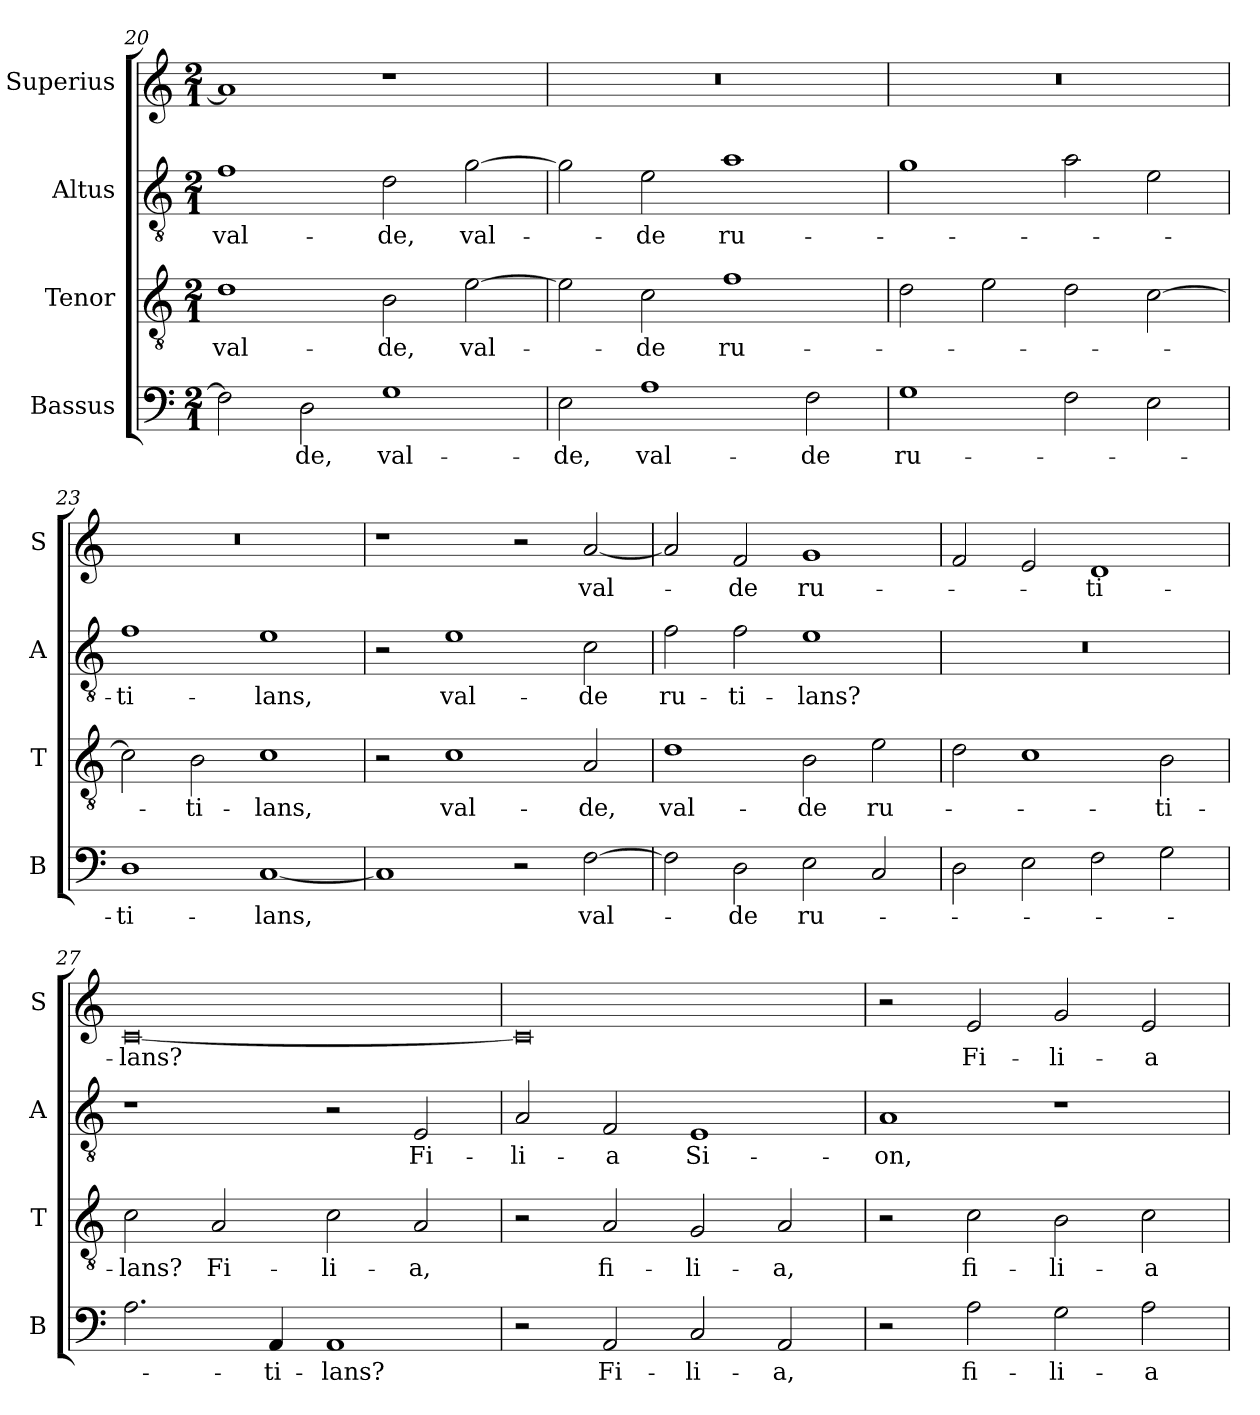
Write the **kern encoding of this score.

**kern	**text	**kern	**text	**kern	**text	**kern	**text
*part4	*part4	*part3	*part3	*part2	*part2	*part1	*part1
*staff4	*staff4	*staff3	*staff3	*staff2	*staff2	*staff1	*staff1
*I"Bassus	*	*I"Tenor	*	*I"Altus	*	*I"Superius	*
*I'B	*	*I'T	*	*I'A	*	*I'S	*
*clefF4	*	*clefGv2	*	*clefGv2	*	*clefG2	*
*k[]	*	*k[]	*	*k[]	*	*k[]	*
*M2/1	*	*M2/1	*	*M2/1	*	*M2/1	*
=20	=20	=20	=20	=20	=20	=20	=20
2F]	.	1d	val-	1f	val-	1a]	.
2D	-de,	.	.	.	.	.	.
1G	val-	2B	-de,	2d	-de,	1r	.
.	.	[2e	val-	[2g	val-	.	.
=21	=21	=21	=21	=21	=21	=21	=21
2E	-de,	2e]	.	2g]	.	0r	.
1A	val-	2c	-de	2e	-de	.	.
.	.	1f	ru-	1a	ru-	.	.
2F	-de	.	.	.	.	.	.
=22	=22	=22	=22	=22	=22	=22	=22
1G	ru-	2d	.	1g	.	0r	.
.	.	2e	.	.	.	.	.
2F	.	2d	.	2a	.	.	.
2E	.	[2c	.	2e	.	.	.
=23	=23	=23	=23	=23	=23	=23	=23
1D	-ti-	2c]	.	1f	-ti-	0r	.
.	.	2B	-ti-	.	.	.	.
[1C	-lans,	1c	-lans,	1e	-lans,	.	.
=24	=24	=24	=24	=24	=24	=24	=24
1C]	.	2r	.	2r	.	1r	.
.	.	1c	val-	1e	val-	.	.
2r	.	.	.	.	.	2r	.
[2F	val-	2A	-de,	2c	-de	[2a	val-
=25	=25	=25	=25	=25	=25	=25	=25
2F]	.	1d	val-	2f	ru-	2a]	.
2D	-de	.	.	2f	-ti-	2f	-de
2E	ru-	2B	-de	1e	-lans?	1g	ru-
2C	.	2e	ru-	.	.	.	.
=26	=26	=26	=26	=26	=26	=26	=26
2D	.	2d	.	0r	.	2f	.
2E	.	1c	.	.	.	2e	.
2F	.	.	.	.	.	1d	-ti-
2G	.	2B	-ti-	.	.	.	.
=27	=27	=27	=27	=27	=27	=27	=27
2.A	.	2c	-lans?	1r	.	[0c	-lans?
.	.	2A	Fi-	.	.	.	.
4AA	-ti-	.	.	.	.	.	.
1AA	-lans?	2c	-li-	2r	.	.	.
.	.	2A	-a,	2E	Fi-	.	.
=28	=28	=28	=28	=28	=28	=28	=28
2r	.	2r	.	2A	-li-	0c]	.
2AA	Fi-	2A	fi-	2F	-a	.	.
2C	-li-	2G	-li-	1E	Si-	.	.
2AA	-a,	2A	-a,	.	.	.	.
=29	=29	=29	=29	=29	=29	=29	=29
2r	.	2r	.	1A	-on,	2r	.
2A	fi-	2c	fi-	.	.	2e	Fi-
2G	-li-	2B	-li-	1r	.	2g	-li-
2A	-a	2c	-a	.	.	2e	-a
=	=	=	=	=	=	=	=
*-	*-	*-	*-	*-	*-	*-	*-
